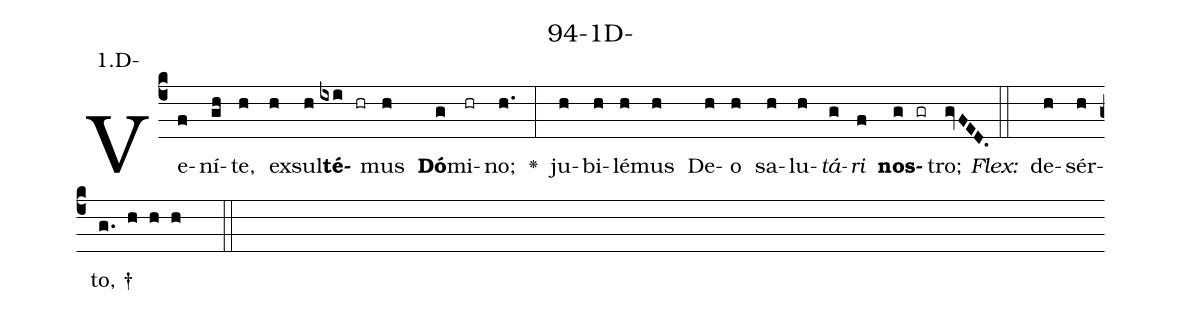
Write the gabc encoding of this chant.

name: 94-1D-;
annotation: 1.D-;
%%
(c4)Ve(f)ní(gh)te,(h) ex(h)sul(h)<b>té</b>(ixi hr)mus(h) <b>Dó</b>(g)mi(hr)no;(h.) <v>\greheightstar</v>(:) ju(h)bi(h)lé(h)mus(h) De(h)o(h) sa(h)lu(h)<i>tá</i>(g)<i>ri</i>(f) <b>nos</b>(g gr)tro;(gvFED.) (::)
<i>Flex:</i>()  de(h)sér(h)to, †(g. h h h  ::)

%E(h) u(h) o(g) u(f) a(g) e.(gvFED.) (::)
